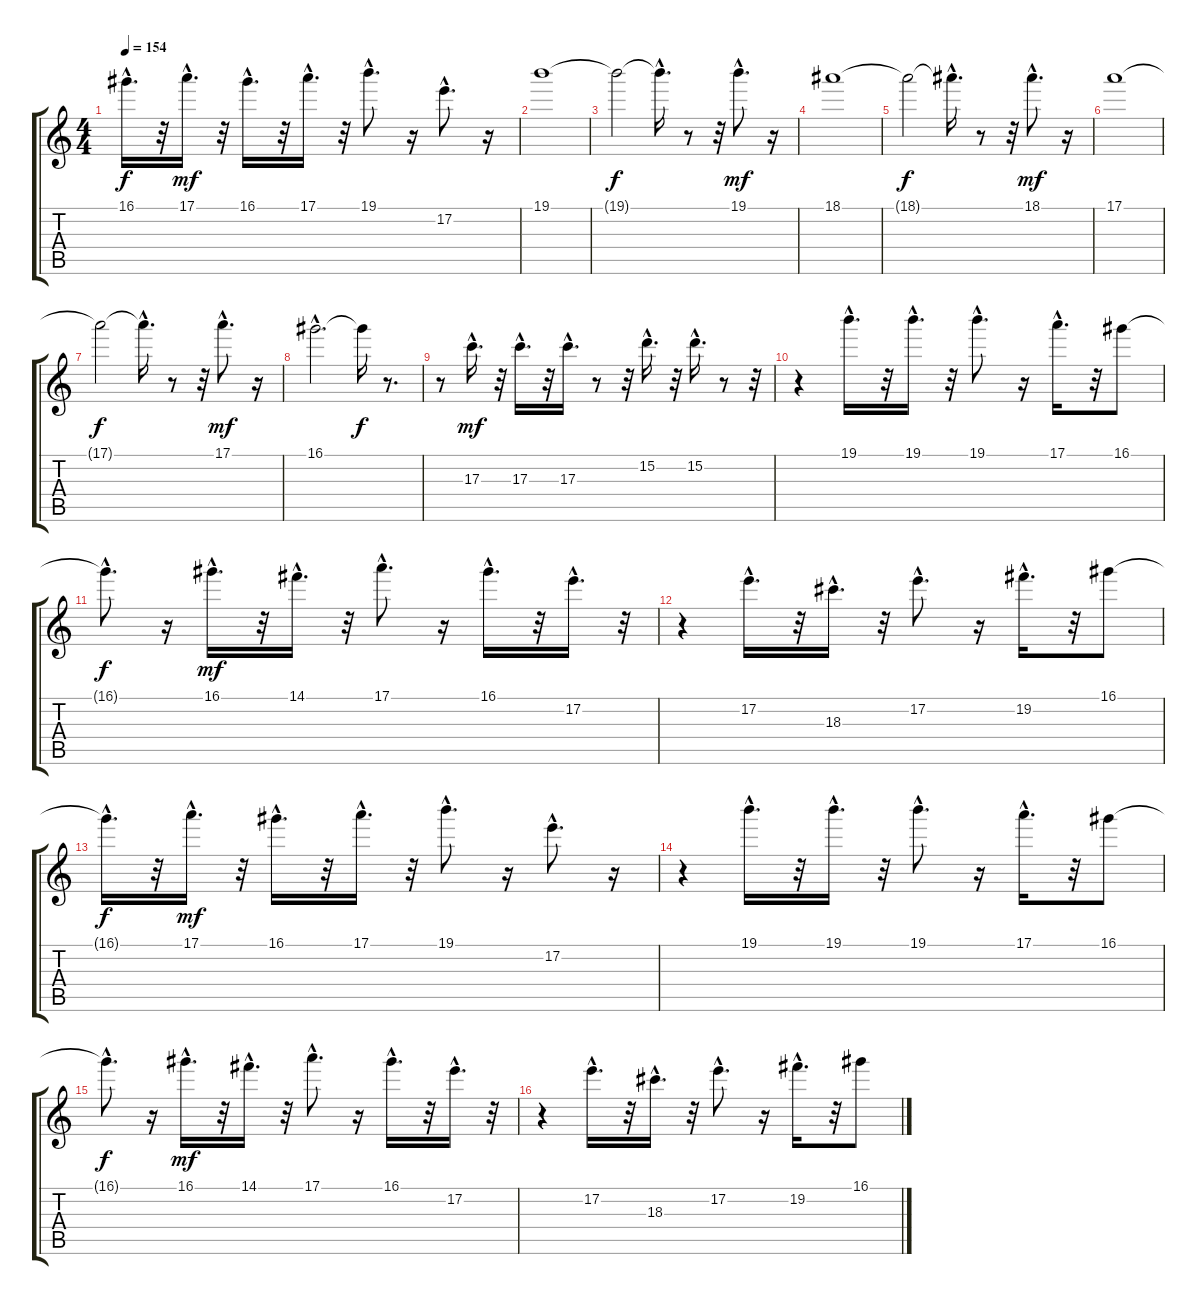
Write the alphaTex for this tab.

\track "" {instrument overdrivenguitar}
\staff {score tabs}
\tuning (E4 B3 G3 D3 A2 E2) {hide}
\ts (4 4)
\tempo 154
\clef g2
\ks c
16.1{hac t}.16{d dy f} r.32 17.1{hac}.16{d dy mf} r.32 16.1{hac}.16{d} r.32 17.1{hac}.16{d} r.32 19.1{hac}.8{d} r.16 17.2{hac}.8{d} r.16 |
19.1.1 |
19.1{t}.2{dy f} 19.1{hac t}.16{d} r.8 r.32 19.1{hac}.8{d dy mf} r.16 |
18.1.1 |
18.1{t}.2{dy f} 18.1{hac t}.16{d} r.8 r.32 18.1{hac}.8{d dy mf} r.16 |
17.1.1 |
17.1{t}.2{dy f} 17.1{hac t}.16{d} r.8 r.32 17.1{hac}.8{d dy mf} r.16 |
16.1{hac}.2{d} 16.1{t}.16{dy f} r.8{d} |
r.8 17.3{hac}.16{d dy mf} r.32 17.3{hac}.16{d} r.32 17.3{hac}.16{d} r.8 r.32 15.2{hac}.16{d} r.32 15.2{hac}.16{d} r.8 r.32 |
r.4 19.1{hac}.16{d} r.32 19.1{hac}.16{d} r.32 19.1{hac}.8{d} r.16 17.1{hac}.16{d} r.32 16.1.8 |
16.1{hac t}.8{d dy f} r.16 16.1{hac}.16{d dy mf} r.32 14.1{hac}.16{d} r.32 17.1{hac}.8{d} r.16 16.1{hac}.16{d} r.32 17.2{hac}.16{d} r.32 |
r.4 17.2{hac}.16{d} r.32 18.3{hac}.16{d} r.32 17.2{hac}.8{d} r.16 19.2{hac}.16{d} r.32 16.1.8 |
16.1{hac t}.16{d dy f} r.32 17.1{hac}.16{d dy mf} r.32 16.1{hac}.16{d} r.32 17.1{hac}.16{d} r.32 19.1{hac}.8{d} r.16 17.2{hac}.8{d} r.16 |
r.4 19.1{hac}.16{d} r.32 19.1{hac}.16{d} r.32 19.1{hac}.8{d} r.16 17.1{hac}.16{d} r.32 16.1.8 |
16.1{hac t}.8{d dy f} r.16 16.1{hac}.16{d dy mf} r.32 14.1{hac}.16{d} r.32 17.1{hac}.8{d} r.16 16.1{hac}.16{d} r.32 17.2{hac}.16{d} r.32 |
r.4 17.2{hac}.16{d} r.32 18.3{hac}.16{d} r.32 17.2{hac}.8{d} r.16 19.2{hac}.16{d} r.32 16.1.8
